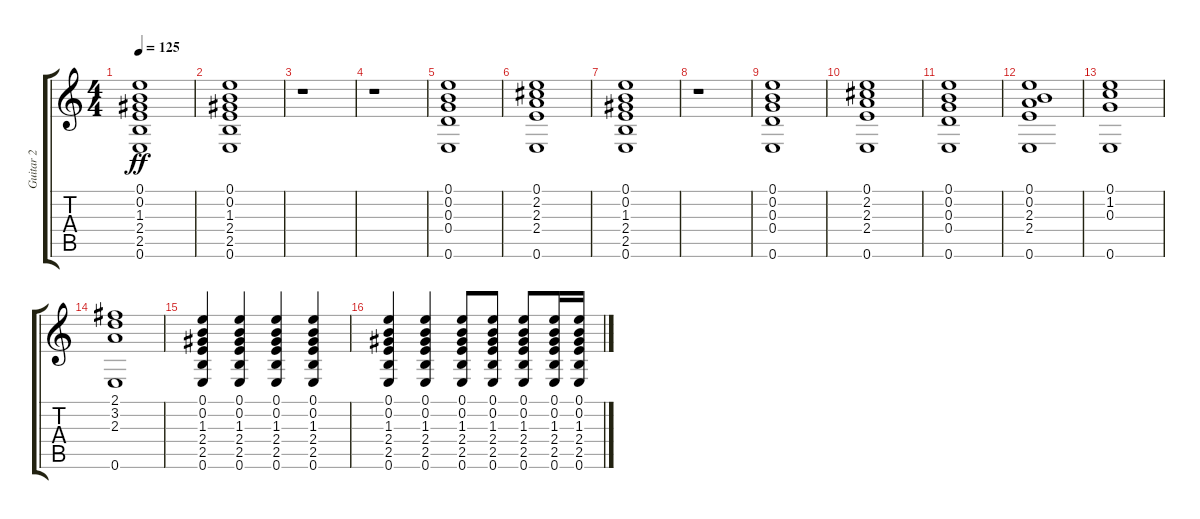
\track ("Guitar 2" "Guitar 2") {instrument acousticguitarsteel}
\staff {score tabs}
\tuning (E4 B3 G3 D3 A2 E2) {hide}
\ts (4 4)
\tempo 125
\clef g2
\ks c
(0.1 0.2 1.3 2.4 2.5 0.6).1{dy ff} |
(0.1 0.2 1.3 2.4 2.5 0.6).1 |
r.1 |
r.1 |
(0.1 0.2 0.3 0.4 0.6).1 |
(0.1 2.2 2.3 2.4 0.6).1 |
(0.1 0.2 1.3 2.4 2.5 0.6).1 |
r.1 |
(0.1 0.2 0.3 0.4 0.6).1 |
(0.1 2.2 2.3 2.4 0.6).1 |
(0.1 0.2 0.3 0.4 0.6).1 |
(0.1 0.2 2.3 2.4 0.6).1 |
(0.1 1.2 0.3 0.6).1 |
(2.1 3.2 2.3 0.6).1 |
(0.1 0.2 1.3 2.4 2.5 0.6).4 (0.1 0.2 1.3 2.4 2.5 0.6).4 (0.1 0.2 1.3 2.4 2.5 0.6).4 (0.1 0.2 1.3 2.4 2.5 0.6).4 |
(0.1 0.2 1.3 2.4 2.5 0.6).4 (0.1 0.2 1.3 2.4 2.5 0.6).4 (0.1 0.2 1.3 2.4 2.5 0.6).8 (0.1 0.2 1.3 2.4 2.5 0.6).8 (0.1 0.2 1.3 2.4 2.5 0.6).8 (0.1 0.2 1.3 2.4 2.5 0.6).16 (0.1 0.2 1.3 2.4 2.5 0.6).16
